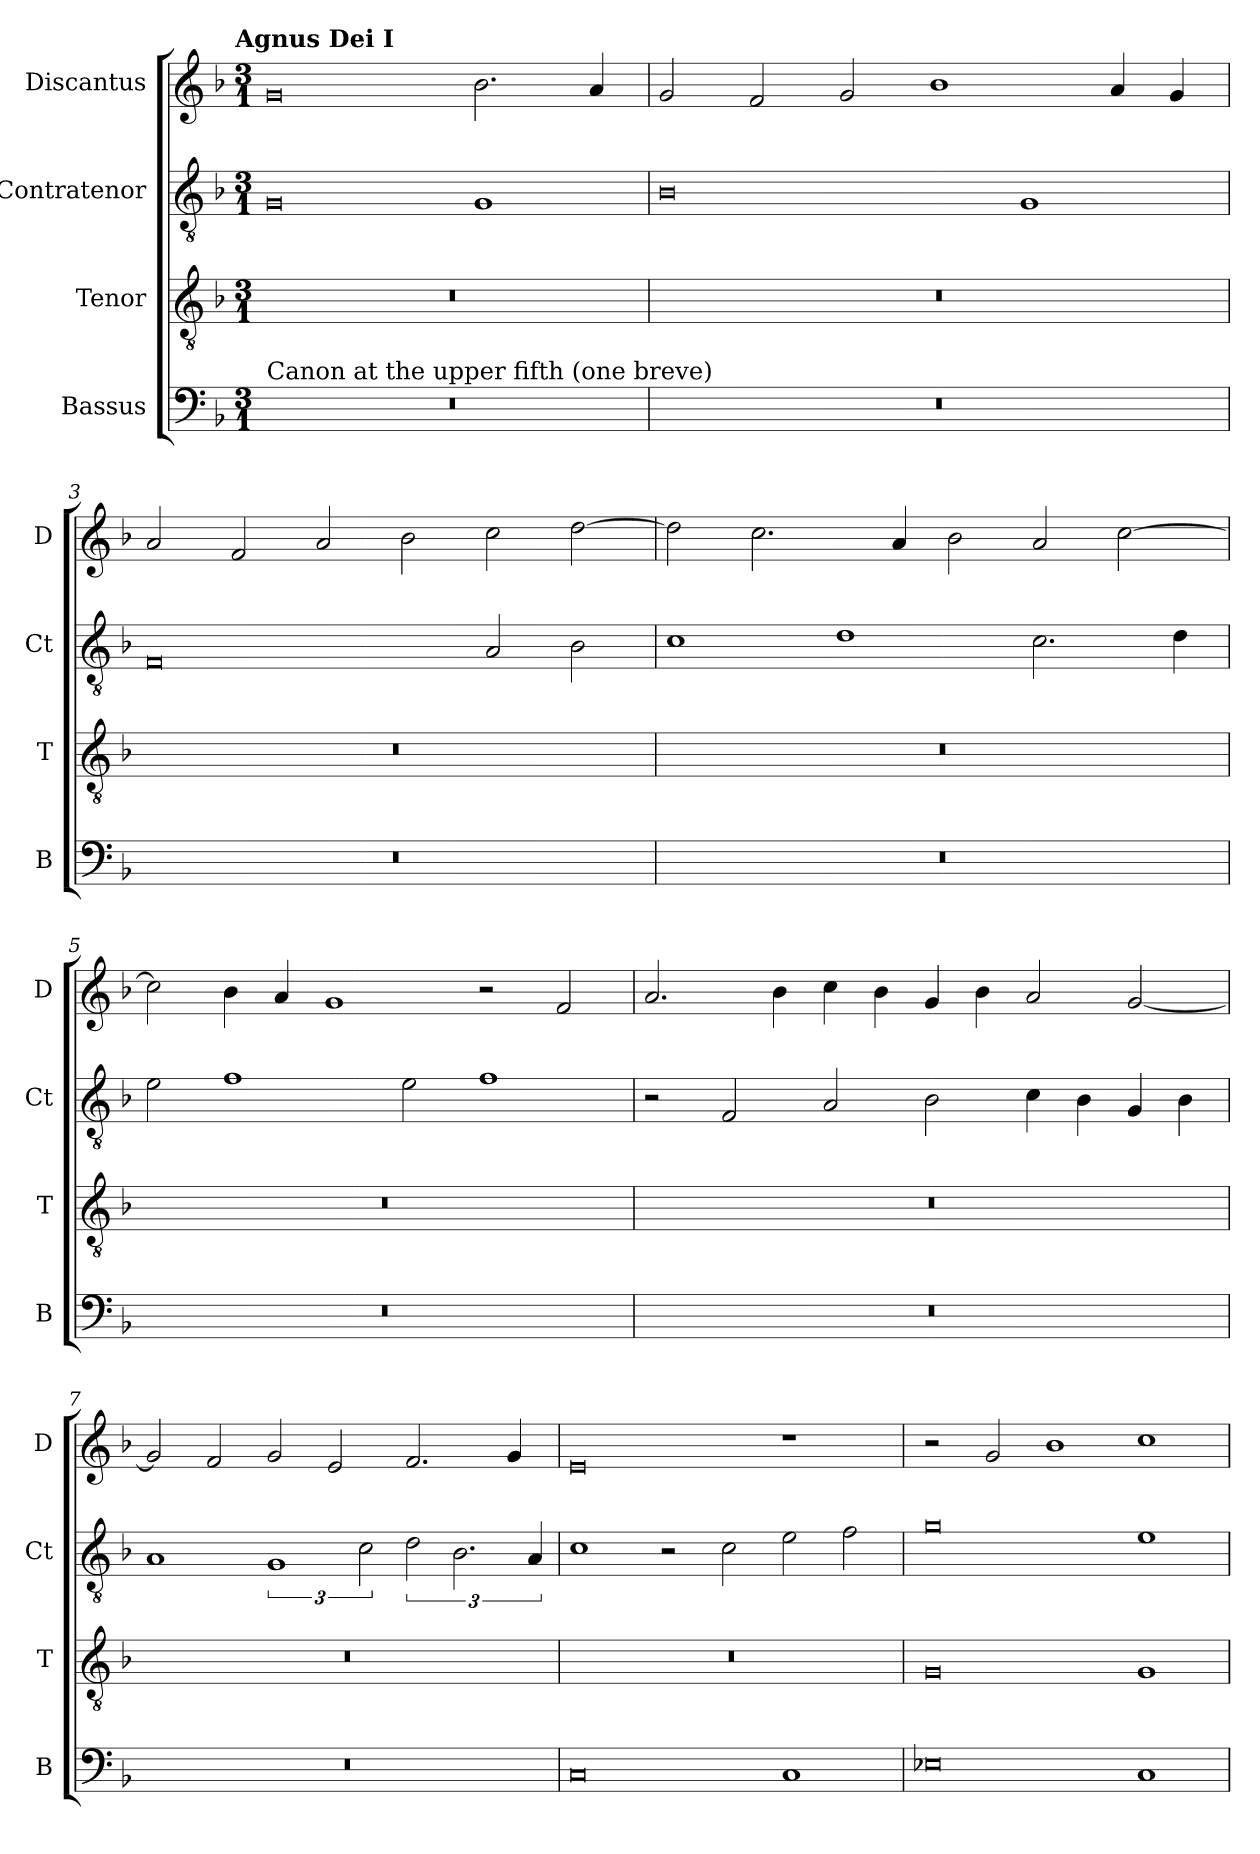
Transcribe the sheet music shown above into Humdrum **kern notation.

**kern	**kern	**kern	**kern
*part4	*part3	*part2	*part1
*staff4	*staff3	*staff2	*staff1
*I"Bassus	*I"Tenor	*I"Contratenor	*I"Discantus
*I'B	*I'T	*I'Ct	*I'D
*clefF4	*clefGv2	*clefGv2	*clefG2
*k[b-]	*k[b-]	*k[b-]	*k[b-]
!!LO:TX:omd:t=Agnus Dei I
*M3/1	*M3/1	*M3/1	*M3/1
=1	=1	=1	=1
!LO:TX:a:t=Canon at the upper fifth (one breve)	!	!	!
0.r	0.r	0G	0g
.	.	1G	2.b-\
.	.	.	4a/
=2	=2	=2	=2
0.r	0.r	0B-	2g/
.	.	.	2f/
.	.	.	2g/
.	.	.	1b-
.	.	1G	.
.	.	.	4a/
.	.	.	4g/
=3	=3	=3	=3
0.r	0.r	0F	2a/
.	.	.	2f/
.	.	.	2a/
.	.	.	2b-\
.	.	2A/	2cc\
.	.	2B-\	[2dd\
=4	=4	=4	=4
0.r	0.r	1c	2dd\]
.	.	.	2.cc\
.	.	1d	.
.	.	.	4a/
.	.	.	2b-\
.	.	2.c\	2a/
.	.	.	[2cc\
.	.	4d\	.
=5	=5	=5	=5
0.r	0.r	2e\	2cc\]
.	.	1f	4b-\
.	.	.	4a/
.	.	.	1g
.	.	2e\	.
.	.	1f	2r
.	.	.	2f/
=6	=6	=6	=6
0.r	0.r	2r	2.a/
.	.	2F/	.
.	.	.	4b-\
.	.	2A/	4cc\
.	.	.	4b-\
.	.	2B-\	4g/
.	.	.	4b-\
.	.	4c\	2a/
.	.	4B-\	.
.	.	4G/	[2g/
.	.	4B-\	.
=7	=7	=7	=7
0.r	0.r	1A	2g/]
.	.	.	2f/
.	.	3%2G	2g/
.	.	.	2e/
.	.	3c\	.
.	.	3d\	2.f/
.	.	3.B-\	.
.	.	.	4g/
.	.	6A/	.
=8	=8	=8	=8
0C	0.r	1c	0e
.	.	2r	.
.	.	2c\	.
1C	.	2e\	1r
.	.	2f\	.
=9	=9	=9	=9
0E-X	0G	0g	2r
.	.	.	2g/
.	.	.	1b-
1C	1G	1e	1cc
=	=	=	=
*-	*-	*-	*-
